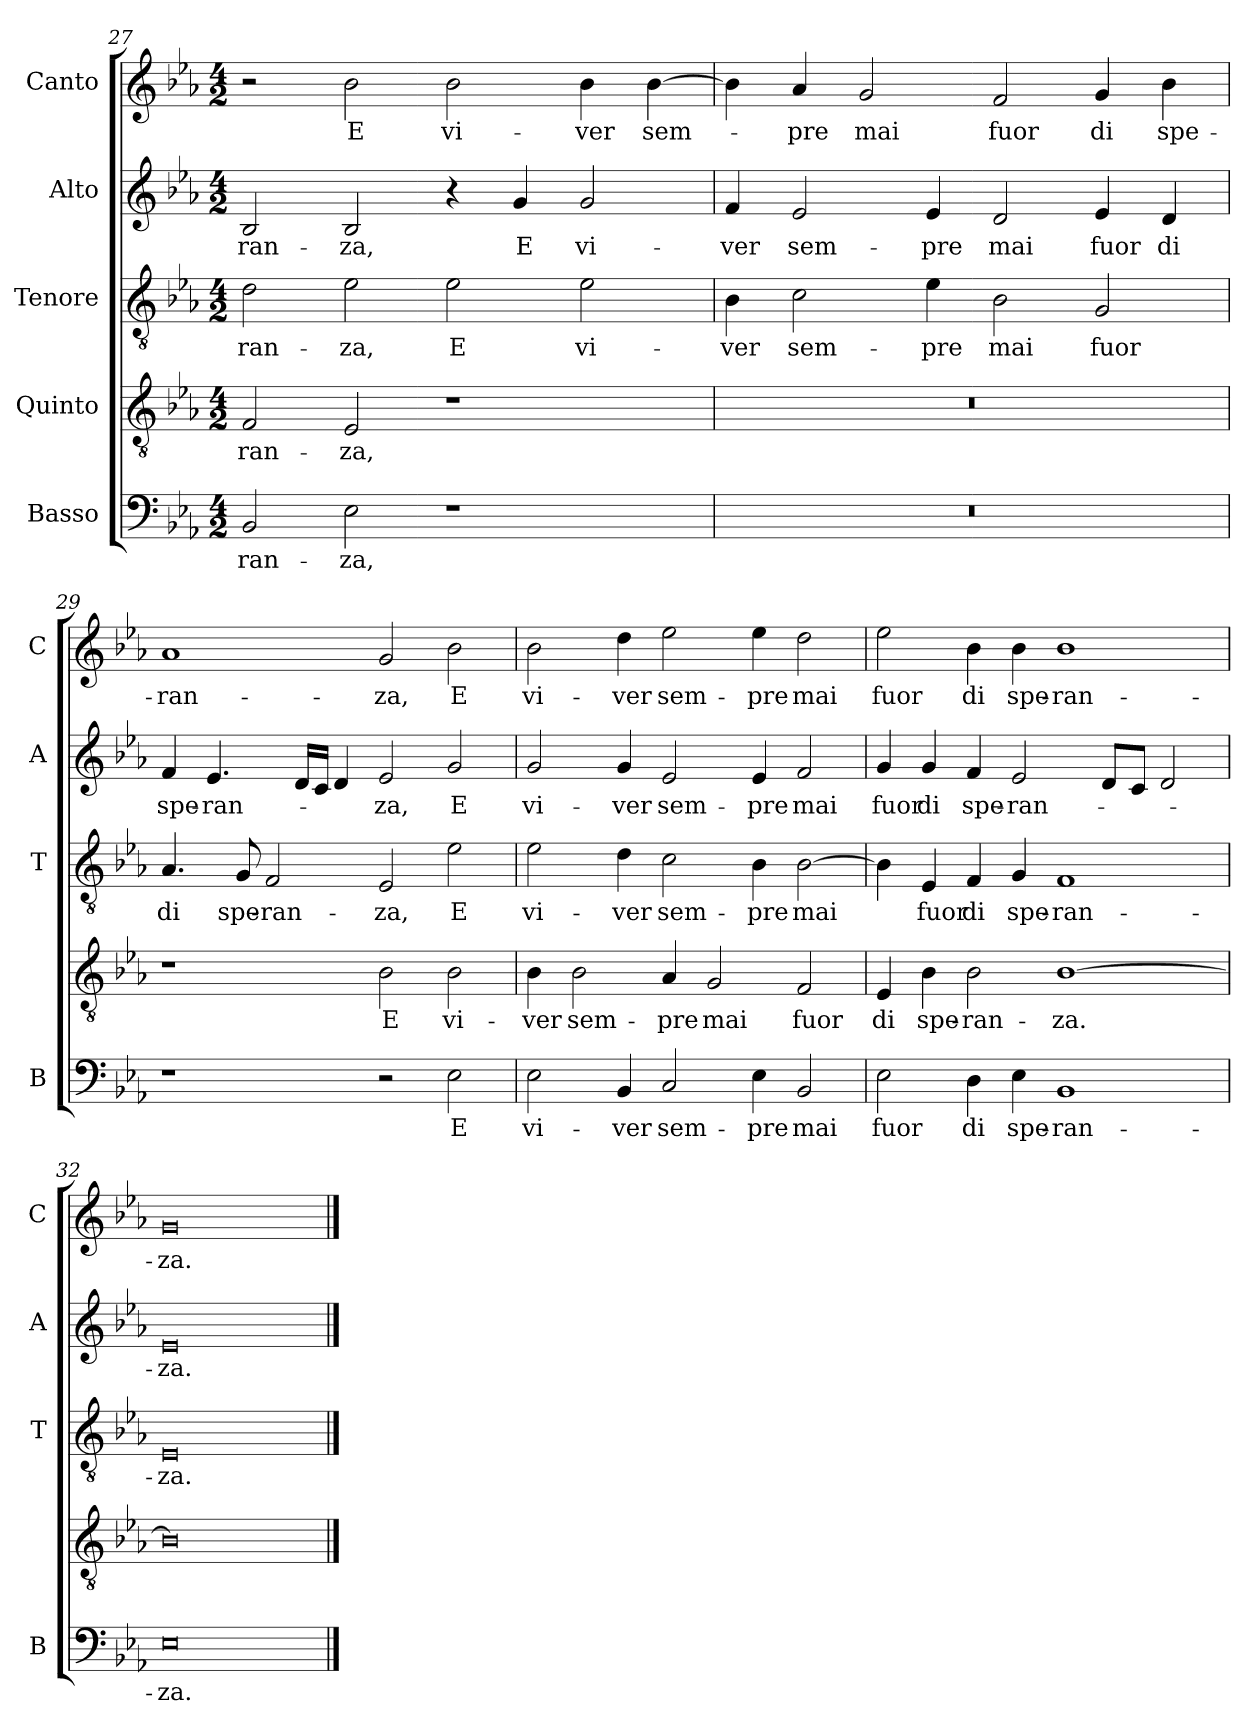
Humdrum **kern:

**kern	**text	**kern	**text	**kern	**text	**kern	**text	**kern	**text
*part5	*part5	*part4	*part4	*part3	*part3	*part2	*part2	*part1	*part1
*staff5	*staff5	*staff4	*staff4	*staff3	*staff3	*staff2	*staff2	*staff1	*staff1
*I"Basso	*	*I"Quinto	*	*I"Tenore	*	*I"Alto	*	*I"Canto	*
*I'B	*	*	*	*I'T	*	*I'A	*	*I'C	*
*clefF4	*	*clefGv2	*	*clefGv2	*	*clefG2	*	*clefG2	*
*k[b-e-a-]	*	*k[b-e-a-]	*	*k[b-e-a-]	*	*k[b-e-a-]	*	*k[b-e-a-]	*
*E-:	*	*E-:	*	*E-:	*	*E-:	*	*E-:	*
*M4/2	*	*M4/2	*	*M4/2	*	*M4/2	*	*M4/2	*
=27	=27	=27	=27	=27	=27	=27	=27	=27	=27
!	!LO:LY:b	!	!LO:LY:b	!	!LO:LY:b	!	!LO:LY:b	!	!
2BB-/	-ran-	2F/	-ran-	2d\	-ran-	2B-/	-ran-	2r	.
!	!LO:LY:b	!	!LO:LY:b	!	!LO:LY:b	!	!LO:LY:b	!	!LO:LY:b
2E-\	-za,	2E-/	-za,	2e-\	-za,	2B-/	-za,	2b-\	E
!	!	!	!	!	!LO:LY:b	!	!	!	!LO:LY:b
1r	.	1r	.	2e-\	E	4r	.	2b-\	vi-
!	!	!	!	!	!	!	!LO:LY:b	!	!
.	.	.	.	.	.	4g/	E	.	.
!	!	!	!	!	!LO:LY:b	!	!LO:LY:b	!	!LO:LY:b
.	.	.	.	2e-\	vi-	2g/	vi-	4b-\	-ver
!	!	!	!	!	!	!	!	!	!LO:LY:b
.	.	.	.	.	.	.	.	[4b-\	sem-
!!LO:LB:g=z
=28	=28	=28	=28	=28	=28	=28	=28	=28	=28
!	!	!	!	!	!LO:LY:b	!	!LO:LY:b	!	!
0r	.	0r	.	4B-\	-ver	4f/	-ver	4b-\]	.
!	!	!	!	!	!LO:LY:b	!	!LO:LY:b	!	!LO:LY:b
.	.	.	.	2c\	sem-	2e-/	sem-	4a-/	-pre
!	!	!	!	!	!	!	!	!	!LO:LY:b
.	.	.	.	.	.	.	.	2g/	mai
!	!	!	!	!	!LO:LY:b	!	!LO:LY:b	!	!
.	.	.	.	4e-\	-pre	4e-/	-pre	.	.
!	!	!	!	!	!LO:LY:b	!	!LO:LY:b	!	!LO:LY:b
.	.	.	.	2B-\	mai	2d/	mai	2f/	fuor
!	!	!	!	!	!LO:LY:b	!	!LO:LY:b	!	!LO:LY:b
.	.	.	.	2G/	fuor	4e-/	fuor	4g/	di
!	!	!	!	!	!	!	!LO:LY:b	!	!LO:LY:b
.	.	.	.	.	.	4d/	di	4b-\	spe-
=29	=29	=29	=29	=29	=29	=29	=29	=29	=29
!	!	!	!	!	!LO:LY:b	!	!LO:LY:b	!	!LO:LY:b
1r	.	1r	.	4.A-/	di	4f/	spe-	1a-	-ran-
!	!	!	!	!	!	!	!LO:LY:b	!	!
.	.	.	.	.	.	4.e-/	-ran-	.	.
!	!	!	!	!	!LO:LY:b	!	!	!	!
.	.	.	.	8G/	spe-	.	.	.	.
!	!	!	!	!	!LO:LY:b	!	!	!	!
.	.	.	.	2F/	-ran-	.	.	.	.
.	.	.	.	.	.	16d/LL	.	.	.
.	.	.	.	.	.	16c/JJ	.	.	.
.	.	.	.	.	.	4d/	.	.	.
!	!	!	!LO:LY:b	!	!LO:LY:b	!	!LO:LY:b	!	!LO:LY:b
2r	.	2B-\	E	2E-/	-za,	2e-/	-za,	2g/	-za,
!	!LO:LY:b	!	!LO:LY:b	!	!LO:LY:b	!	!LO:LY:b	!	!LO:LY:b
2E-\	E	2B-\	vi-	2e-\	E	2g/	E	2b-\	E
=30	=30	=30	=30	=30	=30	=30	=30	=30	=30
!	!LO:LY:b	!	!LO:LY:b	!	!LO:LY:b	!	!LO:LY:b	!	!LO:LY:b
2E-\	vi-	4B-\	-ver	2e-\	vi-	2g/	vi-	2b-\	vi-
!	!	!	!LO:LY:b	!	!	!	!	!	!
.	.	2B-\	sem-	.	.	.	.	.	.
!	!LO:LY:b	!	!	!	!LO:LY:b	!	!LO:LY:b	!	!LO:LY:b
4BB-/	-ver	.	.	4d\	-ver	4g/	-ver	4dd\	-ver
!	!LO:LY:b	!	!LO:LY:b	!	!LO:LY:b	!	!LO:LY:b	!	!LO:LY:b
2C/	sem-	4A-/	-pre	2c\	sem-	2e-/	sem-	2ee-\	sem-
!	!	!	!LO:LY:b	!	!	!	!	!	!
.	.	2G/	mai	.	.	.	.	.	.
!	!LO:LY:b	!	!	!	!LO:LY:b	!	!LO:LY:b	!	!LO:LY:b
4E-\	-pre	.	.	4B-\	-pre	4e-/	-pre	4ee-\	-pre
!	!LO:LY:b	!	!LO:LY:b	!	!LO:LY:b	!	!LO:LY:b	!	!LO:LY:b
2BB-/	mai	2F/	fuor	[2B-\	mai	2f/	mai	2dd\	mai
=31	=31	=31	=31	=31	=31	=31	=31	=31	=31
!	!LO:LY:b	!	!LO:LY:b	!	!	!	!LO:LY:b	!	!LO:LY:b
2E-\	fuor	4E-/	di	4B-\]	.	4g/	fuor	2ee-\	fuor
!	!	!	!LO:LY:b	!	!LO:LY:b	!	!LO:LY:b	!	!
.	.	4B-\	spe-	4E-/	fuor	4g/	di	.	.
!	!LO:LY:b	!	!LO:LY:b	!	!LO:LY:b	!	!LO:LY:b	!	!LO:LY:b
4D\	di	2B-\	-ran-	4F/	di	4f/	spe-	4b-\	di
!	!LO:LY:b	!	!	!	!LO:LY:b	!	!LO:LY:b	!	!LO:LY:b
4E-\	spe-	.	.	4G/	spe-	2e-/	-ran-	4b-\	spe-
!	!LO:LY:b	!	!LO:LY:b	!	!LO:LY:b	!	!	!	!LO:LY:b
1BB-	-ran-	[1B-	-za.	1F	-ran-	.	.	1b-	-ran-
.	.	.	.	.	.	8d/L	.	.	.
.	.	.	.	.	.	8c/J	.	.	.
.	.	.	.	.	.	2d/	.	.	.
=32	=32	=32	=32	=32	=32	=32	=32	=32	=32
!	!LO:LY:b	!	!	!	!LO:LY:b	!	!LO:LY:b	!	!LO:LY:b
0E-	-za.	0B-]	.	0E-	-za.	0e-	-za.	0g	-za.
==	==	==	==	==	==	==	==	==	==
*-	*-	*-	*-	*-	*-	*-	*-	*-	*-
